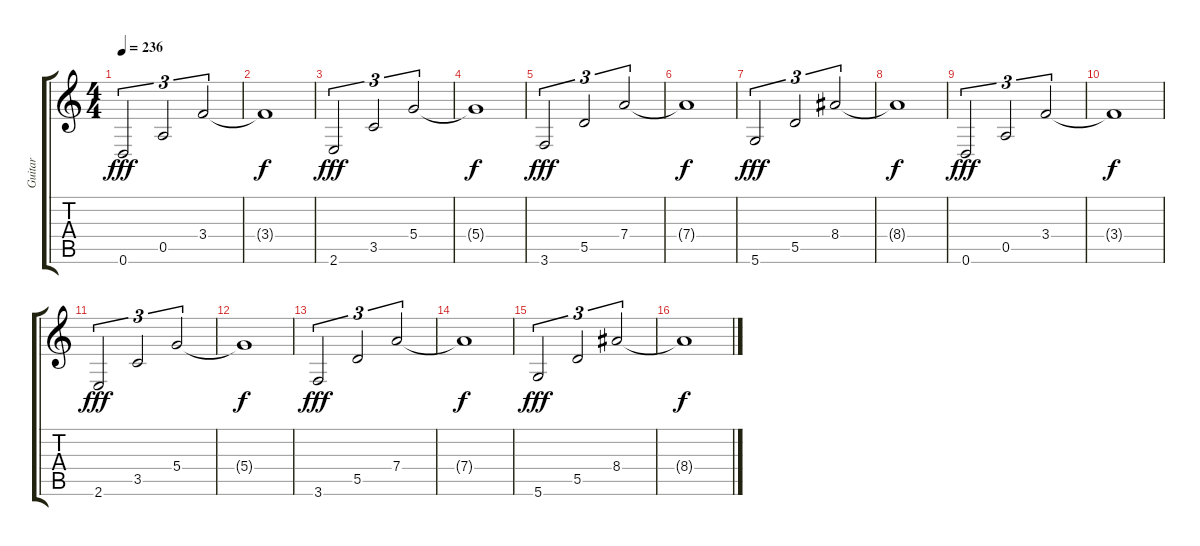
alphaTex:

\track ("Guitar" "Guitar") {instrument overdrivenguitar}
\staff {score tabs}
\tuning (E4 B3 G3 D3 A2 D2) {hide}
\ts (4 4)
\tempo 236
\clef g2
\ks c
0.6.2{tu (3 2) dy fff} 0.5.2{tu (3 2)} 3.4.2{tu (3 2)} |
3.4{t}.1{dy f} |
2.6.2{tu (3 2) dy fff} 3.5.2{tu (3 2)} 5.4.2{tu (3 2)} |
5.4{t}.1{dy f} |
3.6.2{tu (3 2) dy fff} 5.5.2{tu (3 2)} 7.4.2{tu (3 2)} |
7.4{t}.1{dy f} |
5.6.2{tu (3 2) dy fff} 5.5.2{tu (3 2)} 8.4.2{tu (3 2)} |
8.4{t}.1{dy f} |
0.6.2{tu (3 2) dy fff} 0.5.2{tu (3 2)} 3.4.2{tu (3 2)} |
3.4{t}.1{dy f} |
2.6.2{tu (3 2) dy fff} 3.5.2{tu (3 2)} 5.4.2{tu (3 2)} |
5.4{t}.1{dy f} |
3.6.2{tu (3 2) dy fff} 5.5.2{tu (3 2)} 7.4.2{tu (3 2)} |
7.4{t}.1{dy f} |
5.6.2{tu (3 2) dy fff} 5.5.2{tu (3 2)} 8.4.2{tu (3 2)} |
8.4{t}.1{dy f}
